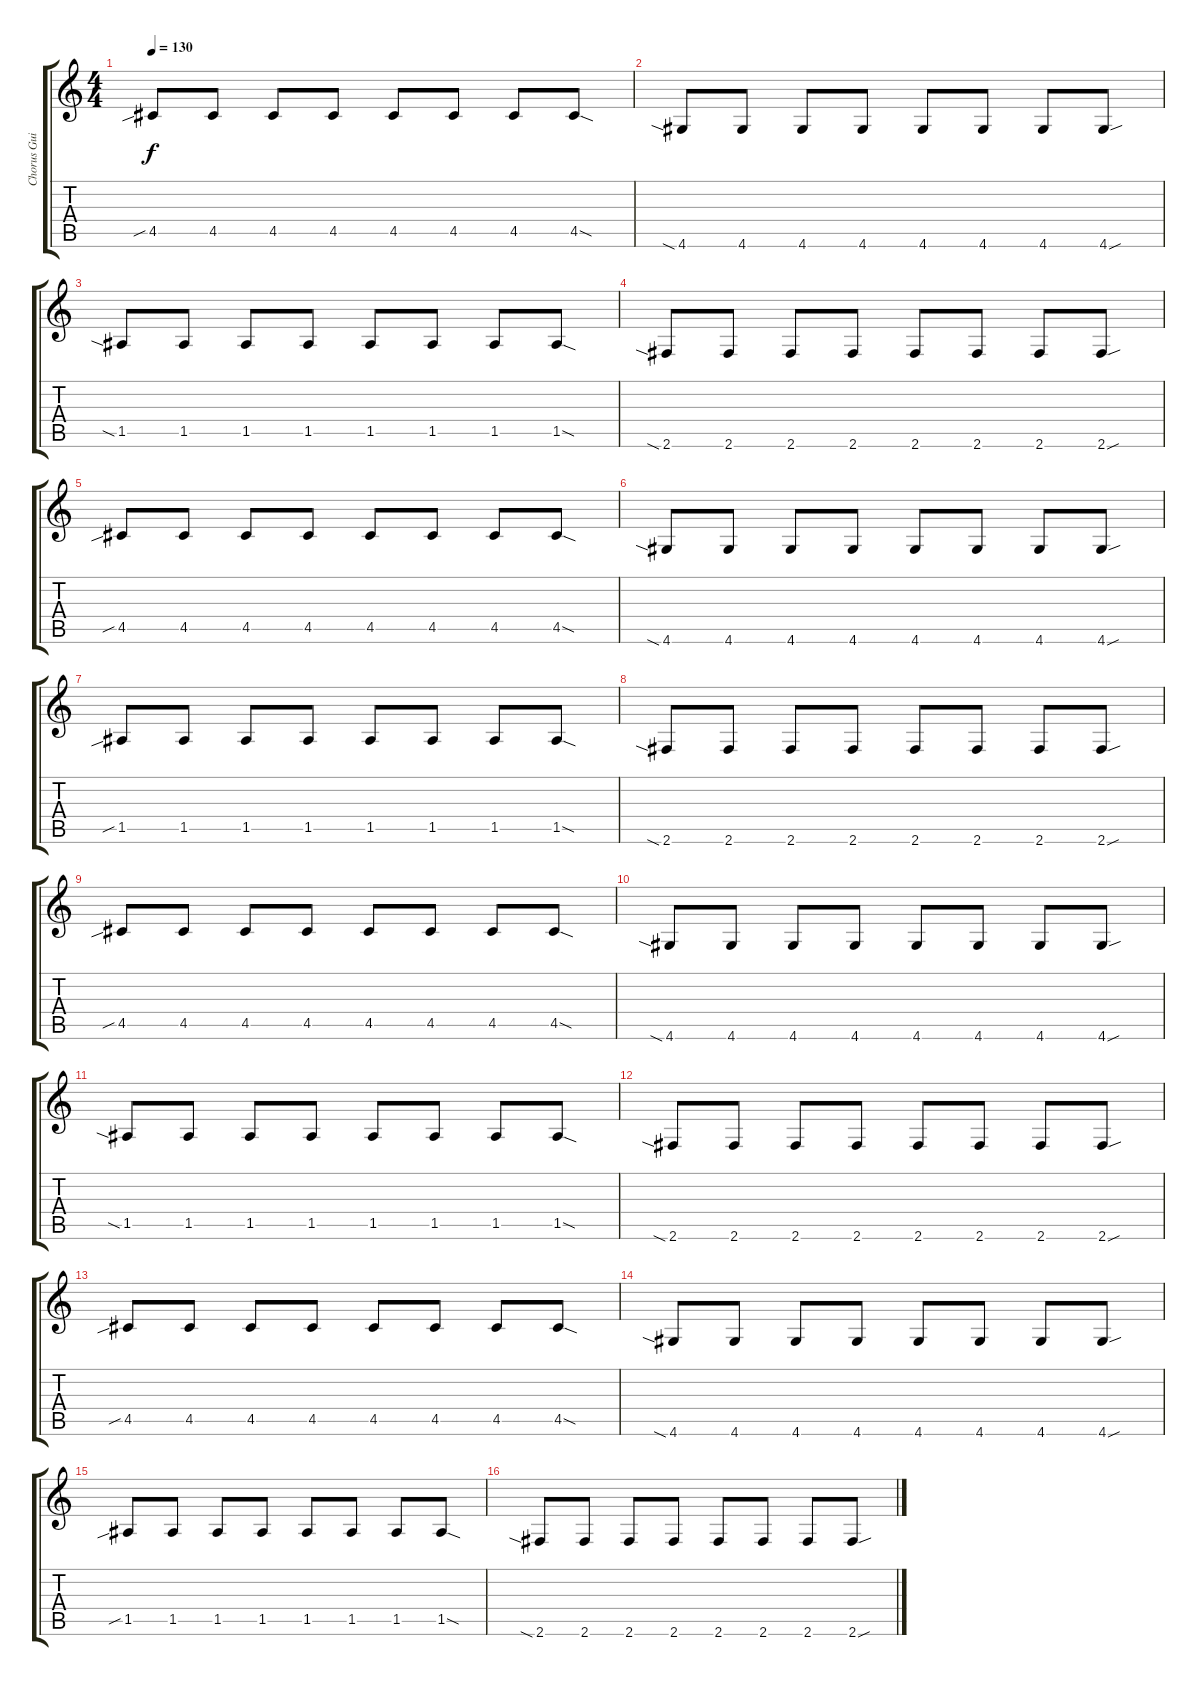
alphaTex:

\track ("Chorus Guitar" "Chorus Gui") {instrument distortionguitar}
\staff {score tabs}
\tuning (E4 B3 G3 D3 A2 E2) {hide}
\ts (4 4)
\tempo 130
\clef g2
\ks c
4.5{sib}.8{dy f} 4.5.8 4.5.8 4.5.8 4.5.8 4.5.8 4.5.8 4.5{sod}.8 |
4.6{sia}.8 4.6.8 4.6.8 4.6.8 4.6.8 4.6.8 4.6.8 4.6{sou}.8 |
1.5{sia}.8{volume 13 instrument distortionguitar} 1.5.8 1.5.8 1.5.8 1.5.8 1.5.8 1.5.8 1.5{sod}.8 |
2.6{sia}.8 2.6.8 2.6.8 2.6.8 2.6.8 2.6.8 2.6.8 2.6{sou}.8 |
4.5{sib}.8 4.5.8 4.5.8 4.5.8 4.5.8 4.5.8 4.5.8 4.5{sod}.8 |
4.6{sia}.8 4.6.8 4.6.8 4.6.8 4.6.8 4.6.8 4.6.8 4.6{sou}.8 |
1.5{sib}.8{volume 13 instrument distortionguitar} 1.5.8 1.5.8 1.5.8 1.5.8 1.5.8 1.5.8 1.5{sod}.8 |
2.6{sia}.8 2.6.8 2.6.8 2.6.8 2.6.8 2.6.8 2.6.8 2.6{sou}.8 |
4.5{sib}.8 4.5.8 4.5.8 4.5.8 4.5.8 4.5.8 4.5.8 4.5{sod}.8 |
4.6{sia}.8 4.6.8 4.6.8 4.6.8 4.6.8 4.6.8 4.6.8 4.6{sou}.8 |
1.5{sia}.8{volume 13 instrument distortionguitar} 1.5.8 1.5.8 1.5.8 1.5.8 1.5.8 1.5.8 1.5{sod}.8 |
2.6{sia}.8 2.6.8 2.6.8 2.6.8 2.6.8 2.6.8 2.6.8 2.6{sou}.8 |
4.5{sib}.8 4.5.8 4.5.8 4.5.8 4.5.8 4.5.8 4.5.8 4.5{sod}.8 |
4.6{sia}.8 4.6.8 4.6.8 4.6.8 4.6.8 4.6.8 4.6.8 4.6{sou}.8 |
1.5{sib}.8{volume 13 instrument distortionguitar} 1.5.8 1.5.8 1.5.8 1.5.8 1.5.8 1.5.8 1.5{sod}.8 |
2.6{sia}.8 2.6.8 2.6.8 2.6.8 2.6.8 2.6.8 2.6.8 2.6{sou}.8
